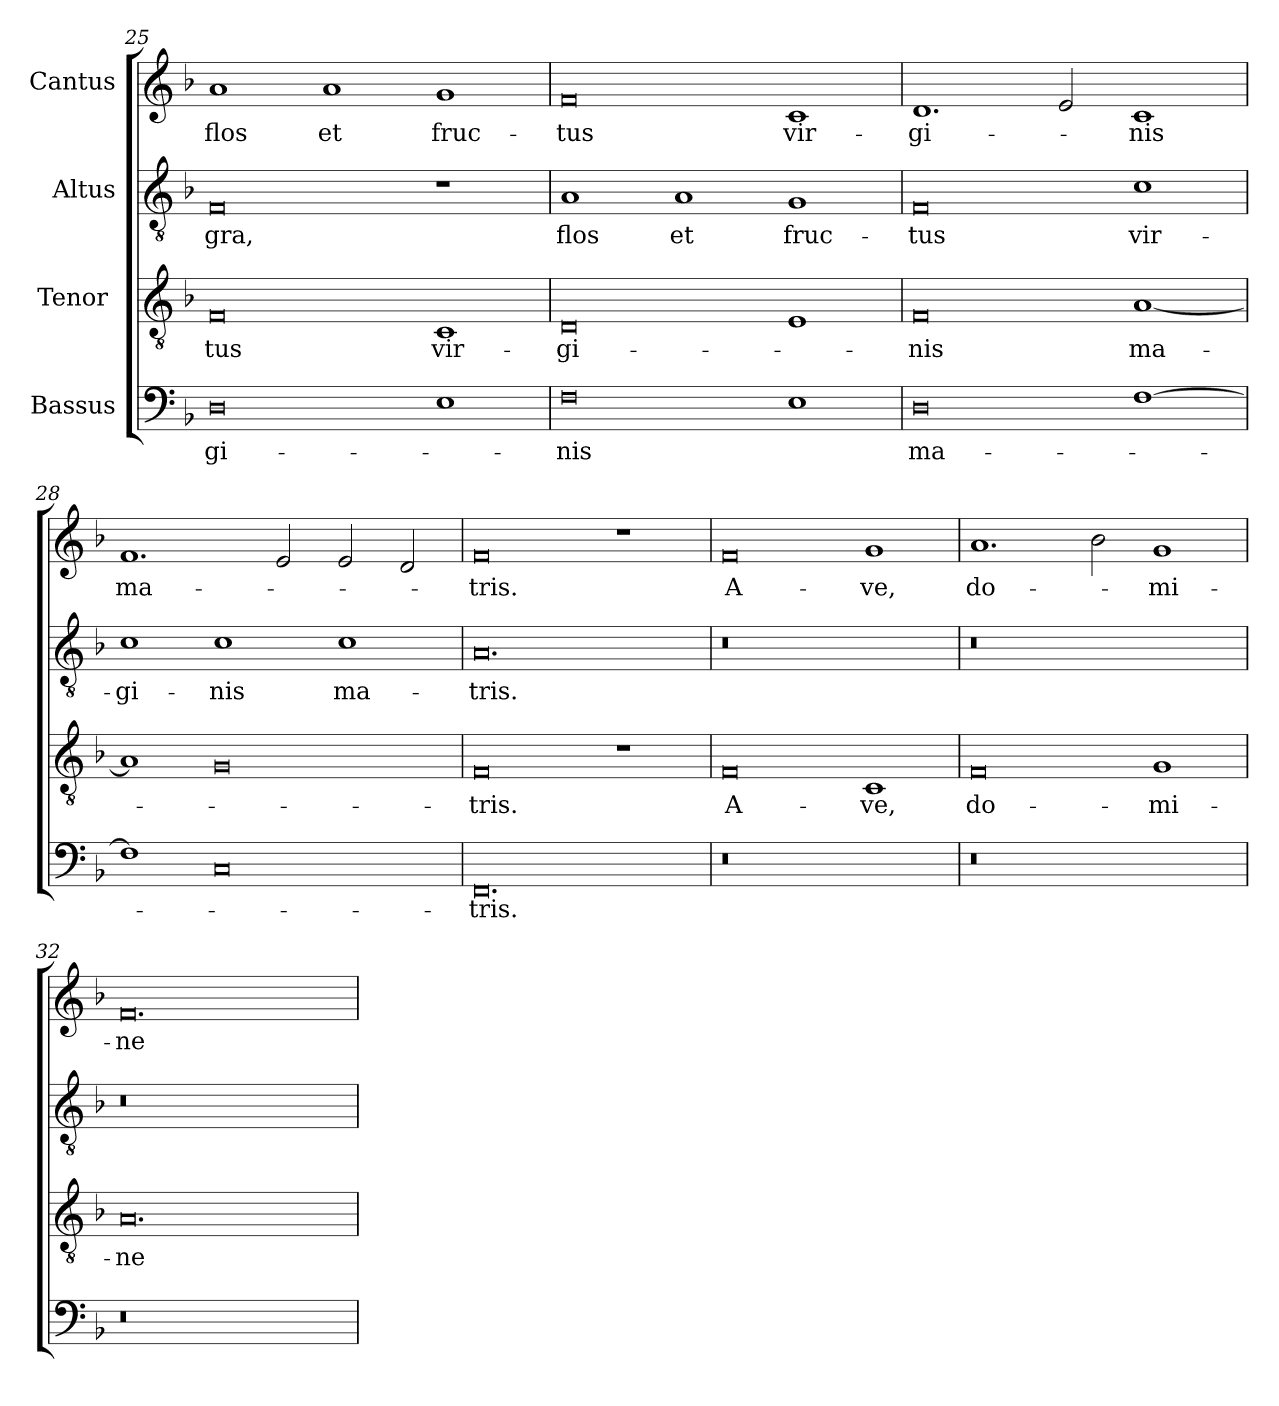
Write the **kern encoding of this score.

**kern	**text	**kern	**text	**kern	**text	**kern	**text
*part4	*part4	*part3	*part3	*part2	*part2	*part1	*part1
*staff4	*staff4	*staff3	*staff3	*staff2	*staff2	*staff1	*staff1
*I"Bassus	*	*I"Tenor 	*	*I"Altus	*	*I"Cantus	*
*clefF4	*	*clefGv2	*	*clefGv2	*	*clefG2	*
*k[b-]	*	*k[b-]	*	*k[b-]	*	*k[b-]	*
*F:	*	*F:	*	*F:	*	*F:	*
=25	=25	=25	=25	=25	=25	=25	=25
0D\	-gi-	0F/	-tus	0F/	-gra,	1a/	flos
.	.	.	.	.	.	1a/	et
1E\	.	1C/	vir-	1r	.	1g/	fruc-
=26	=26	=26	=26	=26	=26	=26	=26
0F\	-nis	0D/	-gi-	1A/	flos	0f/	-tus
.	.	.	.	1A/	et	.	.
1E\	.	1E/	.	1G/	fruc-	1c/	vir-
=27	=27	=27	=27	=27	=27	=27	=27
0D\	ma-	0F/	-nis	0F/	-tus	1.d/	-gi-
.	.	.	.	.	.	2e/	.
[1F\	.	[1A/	ma-	1c\	vir-	1c/	-nis
=28	=28	=28	=28	=28	=28	=28	=28
1F\]	.	1A/]	.	1c\	-gi-	1.f/	ma-
0C/	.	0G/	.	1c\	-nis	.	.
.	.	.	.	.	.	2e/	.
.	.	.	.	1c\	ma-	2e/	.
.	.	.	.	.	.	2d/	.
=29	=29	=29	=29	=29	=29	=29	=29
0.FF/	-tris.	0F/	-tris.	0.A/	-tris.	0f/	-tris.
.	.	1r	.	.	.	1r	.
!!LO:LB:g=z
=30	=30	=30	=30	=30	=30	=30	=30
0r	.	0F/	A-	0r	.	0f/	A-
1ryy	.	1C/	-ve,	1ryy	.	1g/	-ve,
=31	=31	=31	=31	=31	=31	=31	=31
0r	.	0F/	do-	0r	.	1.a/	do-
.	.	.	.	.	.	2b-\	.
1ryy	.	1G/	-mi-	1ryy	.	1g/	-mi-
=32	=32	=32	=32	=32	=32	=32	=32
0r	.	0.A/	-ne	0r	.	0.f/	-ne
1ryy	.	.	.	1ryy	.	.	.
=	=	=	=	=	=	=	=
*-	*-	*-	*-	*-	*-	*-	*-
